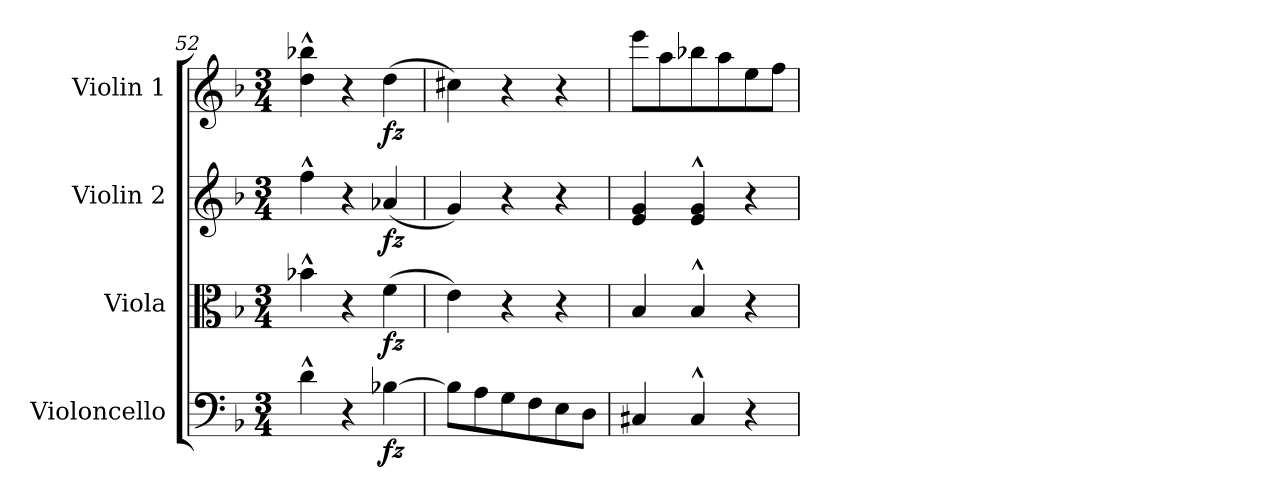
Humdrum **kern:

**kern	**dynam	**kern	**dynam	**kern	**dynam	**kern	**dynam
*part4	*part4	*part3	*part3	*part2	*part2	*part1	*part1
*staff4	*staff4	*staff3	*staff3	*staff2	*staff2	*staff1	*staff1
*I"Violoncello	*	*I"Viola	*	*I"Violin 2	*	*I"Violin 1	*
*I'Vc	*	*I'Vla	*	*I'Vln	*	*I'Vln	*
*clefF4	*	*clefC3	*	*clefG2	*	*clefG2	*
*k[b-]	*	*k[b-]	*	*k[b-]	*	*k[b-]	*
*M3/4	*	*M3/4	*	*M3/4	*	*M3/4	*
=52	=52	=52	=52	=52	=52	=52	=52
4d^^\	.	4b-X^^\	.	4ff^^\	.	4dd\^^ 4bb-X\^^	.
4r	.	4r	.	4r	.	4r	.
!	!LO:DY:b	!	!LO:DY:b	!	!LO:DY:b	!	!LO:DY:b
[4B-X\	fz	(4f\	fz	(4a-X/	fz	(4dd\	fz
=53	=53	=53	=53	=53	=53	=53	=53
8B-\L]	.	4e\)	.	4g/)	.	4cc#X\)	.
8A\	.	.	.	.	.	.	.
8G\	.	4r	.	4r	.	4r	.
8F\	.	.	.	.	.	.	.
8E\	.	4r	.	4r	.	4r	.
8D\J	.	.	.	.	.	.	.
=54	=54	=54	=54	=54	=54	=54	=54
4C#X/	.	4B-/	.	4e/ 4g/	.	8eee\L	.
.	.	.	.	.	.	8aa\	.
4C#^^/	.	4B-^^/	.	4e/^^ 4g/^^	.	8bb-X\	.
.	.	.	.	.	.	8aa\	.
4r	.	4r	.	4r	.	8ee\	.
.	.	.	.	.	.	8ff\J	.
=	=	=	=	=	=	=	=
*-	*-	*-	*-	*-	*-	*-	*-
